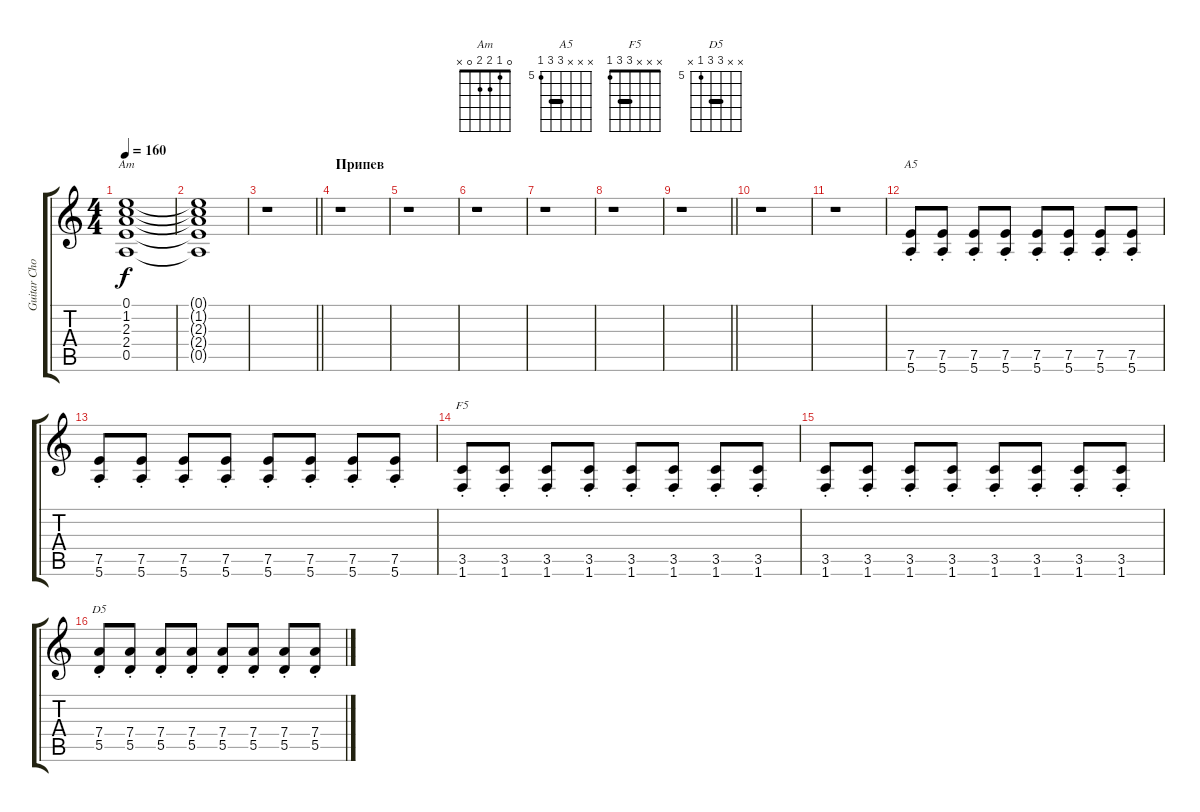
\track ("Guitar Chords" "Guitar Cho") {instrument electricguitarclean}
\staff {score tabs}
\tuning (E4 B3 G3 D3 A2 E2) {hide}
\chord ("Am" 0 1 2 2 0 x)
\chord ("A5" x x x 7 7 5) {firstfret 5 barre 7}
\chord ("F5" x x x 3 3 1) {barre 3}
\chord ("D5" x x 7 7 5 x) {firstfret 5 barre 7}
\ts (4 4)
\tempo 160
\clef g2
\ks c
(0.1 1.2 2.3 2.4 0.5).1{ch "Am" dy f} |
(0.1{t} 1.2{t} 2.3{t} 2.4{t} 0.5{t}).1 |
\barLineRight lightlight
r.1 |
\section ("" "Припев")
r.1 |
r.1 |
r.1 |
r.1 |
r.1 |
\barLineRight lightlight
r.1 |
r.1 |
r.1 |
(7.5{st} 5.6).8{ch "A5" instrument distortionguitar} (7.5{st} 5.6{st}).8 (7.5{st} 5.6).8 (7.5{st} 5.6).8 (7.5{st} 5.6).8 (7.5{st} 5.6).8 (7.5{st} 5.6).8 (7.5{st} 5.6).8 |
(7.5{st} 5.6).8 (7.5{st} 5.6).8 (7.5{st} 5.6).8 (7.5{st} 5.6).8 (7.5{st} 5.6).8 (7.5{st} 5.6).8 (7.5{st} 5.6).8 (7.5{st} 5.6).8 |
(3.5{st} 1.6).8{ch "F5"} (3.5{st} 1.6).8 (3.5{st} 1.6).8 (3.5{st} 1.6).8 (3.5{st} 1.6).8 (3.5{st} 1.6).8 (3.5{st} 1.6).8 (3.5{st} 1.6).8 |
(3.5{st} 1.6).8 (3.5{st} 1.6).8 (3.5{st} 1.6).8 (3.5{st} 1.6).8 (3.5{st} 1.6).8 (3.5{st} 1.6).8 (3.5{st} 1.6).8 (3.5{st} 1.6).8 |
(7.4{st} 5.5).8{ch "D5"} (7.4{st} 5.5).8 (7.4{st} 5.5).8 (7.4{st} 5.5).8 (7.4{st} 5.5).8 (7.4{st} 5.5).8 (7.4{st} 5.5{st}).8 (7.4{st} 5.5).8
